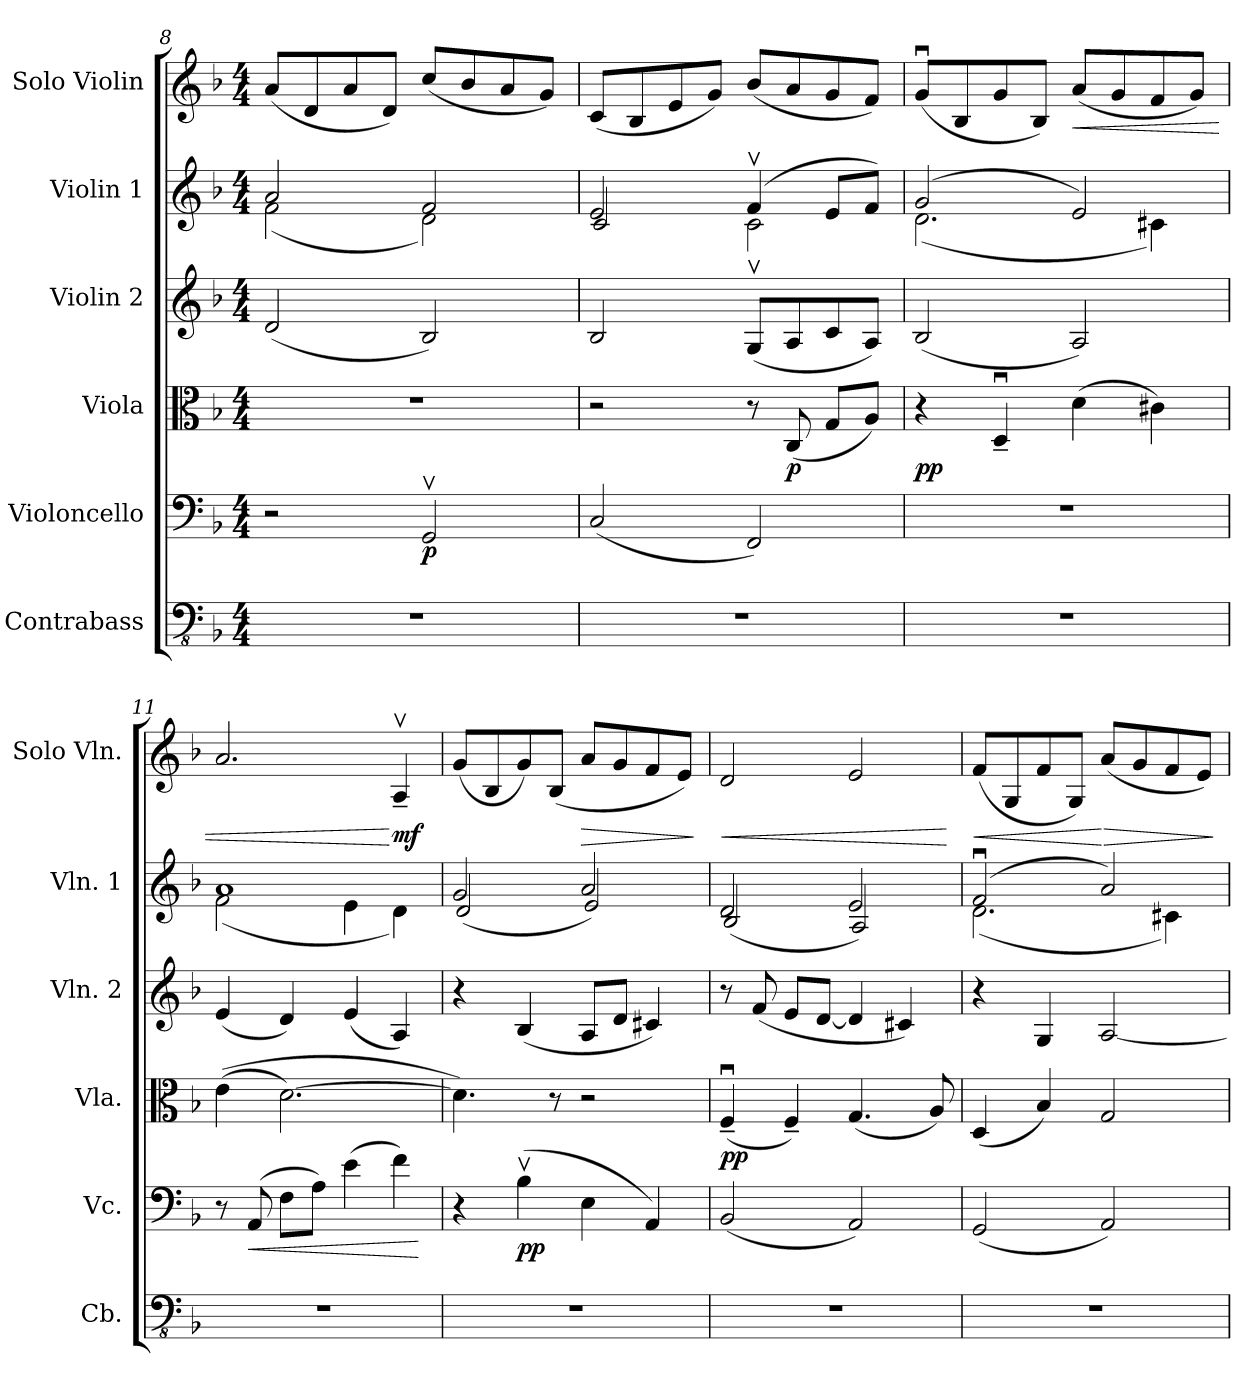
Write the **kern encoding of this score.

**kern	**kern	**dynam	**kern	**dynam	**kern	**kern	**kern	**dynam
*part6	*part5	*part5	*part4	*part4	*part3	*part2	*part1	*part1
*staff6	*staff5	*staff5	*staff4	*staff4	*staff3	*staff2	*staff1	*staff1
*I"Contrabass	*I"Violoncello	*	*I"Viola	*	*I"Violin 2	*I"Violin 1	*I"Solo Violin	*
*I'Cb.	*I'Vc.	*	*I'Vla.	*	*I'Vln. 2	*I'Vln. 1	*I'Solo Vln.	*
!!LO:LB:g=z
*clefFv4	*clefF4	*	*clefC3	*	*clefG2	*clefG2	*clefG2	*
*ITrd7c12	*	*	*	*	*	*	*	*
*k[b-]	*k[b-]	*	*k[b-]	*	*k[b-]	*k[b-]	*k[b-]	*
*M4/4	*M4/4	*	*M4/4	*	*M4/4	*M4/4	*M4/4	*
=8	=8	=8	=8	=8	=8	=8	=8	=8
*	*	*	*	*	*	*^	*	*
1r	2r	.	1r	.	(2d/	2a/	(2f\	(8a/L	.
.	.	.	.	.	.	.	.	8d/	.
.	.	.	.	.	.	.	.	8a/	.
.	.	.	.	.	.	.	.	8d/J)	.
!	!	!LO:DY:b	!	!	!	!	!	!	!
.	2GGv/	p	.	.	2B-/)	2f/	2d\)	(8cc/L	.
.	.	.	.	.	.	.	.	8b-/	.
.	.	.	.	.	.	.	.	8a/	.
.	.	.	.	.	.	.	.	8g/J)	.
=9	=9	=9	=9	=9	=9	=9	=9	=9	=9
1r	(2C/	.	2r	.	2B-/	2e/	2c/	(8c/L	.
.	.	.	.	.	.	.	.	8B-/	.
.	.	.	.	.	.	.	.	8e/	.
.	.	.	.	.	.	.	.	8g/J)	.
.	2FF/)	.	8r	.	(8Gv/L	(4fv/	2c\	(8b-/L	.
!	!	!	!	!LO:DY:b	!	!	!	!	!
.	.	.	(8C/	p	8A/	.	.	8a/	.
.	.	.	8G/L	.	8c/	8e/L	.	8g/	.
.	.	.	8A/J)	.	8A/J)	8f/J)	.	8f/J)	.
=10	=10	=10	=10	=10	=10	=10	=10	=10	=10
!	!	!	!	!LO:DY:b	!	!	!	!	!
1r	1r	.	4r	pp	(2B-/	(2g/	(2.d\	(8gu/L	.
.	.	.	.	.	.	.	.	8B-/	.
.	.	.	4Du~/	.	.	.	.	8g/	.
.	.	.	.	.	.	.	.	8B-/J)	.
!	!	!	!	!	!	!	!	!	!LO:HP:b
.	.	.	(4d\	.	2A/)	2e/)	.	(8a/L	<
.	.	.	.	.	.	.	.	8g/	.
.	.	.	4c#X\)	.	.	.	4c#X\)	8f/	.
.	.	.	.	.	.	.	.	8g/J)	.
=11	=11	=11	=11	=11	=11	=11	=11	=11	=11
1r	8r	.	((4e\	.	(4e/	1a	(2f\	2.a/	.
!	!	!LO:HP:b	!	!	!	!	!	!	!
.	(8AA/	<	.	.	.	.	.	.	.
.	8F\L	.	[2.d\)	.	4d/)	.	.	.	.
.	8A\J)	.	.	.	.	.	.	.	.
.	(4e\	.	.	.	(4e/	.	4e\	.	.
!	!	!	!	!	!	!	!	!	!LO:DY:n=1:b
.	4f\)	.	.	.	4A/)	.	4d\)	4Av~/	[ mf
*	*	*	*	*	*	*v	*v	*	*
.	.	[	.	.	.	.	.	.
=12	=12	=12	=12	=12	=12	=12	=12	=12
*	*	*	*	*	*	*^	*	*
1r	4r	.	4.d\])	.	4r	2g/	(2d/	(8g/L	.
.	.	.	.	.	.	.	.	8B-/	.
!	!	!LO:DY:b	!	!	!	!	!	!	!
.	(4B-v\	pp	.	.	(4B-/	.	.	8g/)	.
.	.	.	8r	.	.	.	.	(8B-/J	.
!	!	!	!	!	!	!	!	!	!LO:HP:b
.	4E\	.	2r	.	8A/L	2a/	2e/)	8a/L	>
.	.	.	.	.	8d/J	.	.	8g/	.
.	4AA/)	.	.	.	4c#X/)	.	.	8f/	.
.	.	.	.	.	.	.	.	8e/J)	.
*	*	*	*	*	*	*v	*v	*	*
.	.	.	.	.	.	.	.	]
!!LO:PB:g=z
=13	=13	=13	=13	=13	=13	=13	=13	=13
*	*	*	*	*	*	*^	*	*
!	!	!	!	!LO:DY:b	!	!	!	!	!LO:HP:b
1r	(2BB-/	.	(4Fu~/	pp	8r	2d/	(2B-/	2d/	<
.	.	.	.	.	(8f/	.	.	.	.
.	.	.	4F~/)	.	8e/L	.	.	.	.
.	.	.	.	.	[8d/J	.	.	.	.
.	2AA/)	.	(4.G/	.	4d/]	2e/	2A/)	2e/	.
.	.	.	.	.	4c#X/)	.	.	.	.
.	.	.	8A/)	.	.	.	.	.	.
*	*	*	*	*	*	*v	*v	*	*
.	.	.	.	.	.	.	.	[
=14	=14	=14	=14	=14	=14	=14	=14	=14
*	*	*	*	*	*	*^	*	*
!	!	!	!	!	!	!	!	!	!LO:HP:b
1r	(2GG/	.	(4D/	.	4r	(2fu/	(2.d\	(8f/L	<
.	.	.	.	.	.	.	.	8G/	.
.	.	.	4B-/)	.	4G/	.	.	8f/	.
.	.	.	.	.	.	.	.	8G/J)	.
!	!	!	!	!	!	!	!	!	!LO:HP:n=1:b
.	2AA/)	.	2G/	.	[2A/	2a/)	.	(8a/L	[ >
.	.	.	.	.	.	.	.	8g/	.
.	.	.	.	.	.	.	4c#X\)	8f/	.
.	.	.	.	.	.	.	.	8e/J)	.
*	*	*	*	*	*	*v	*v	*	*
.	.	.	.	.	.	.	.	]
=	=	=	=	=	=	=	=	=
*-	*-	*-	*-	*-	*-	*-	*-	*-
